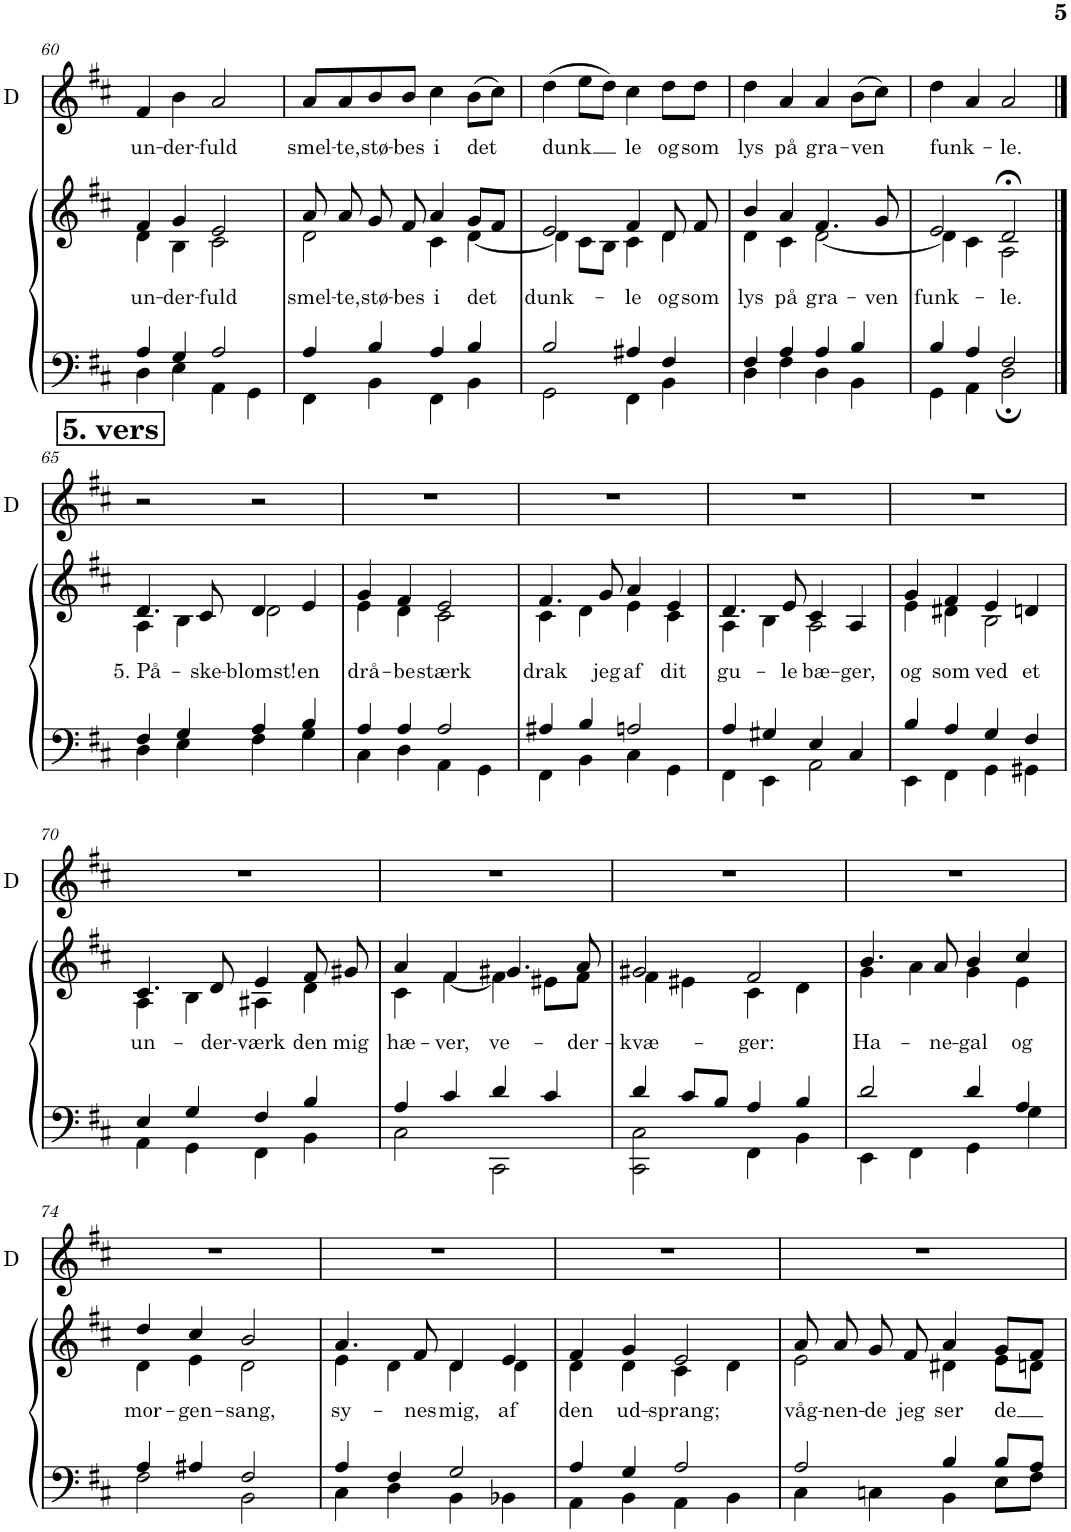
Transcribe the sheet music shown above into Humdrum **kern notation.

**kern	**kern	**text	**kern	**text
*part2	*part2	*part2	*part1	*part1
*staff3	*staff2	*staff2	*staff1	*staff1
*I"Piano	*	*	*I"Diskant	*
*I'Pno	*	*	*I'D	*
!!LO:PB:g=z
*clefF4	*clefG2	*	*clefG2	*
*k[f#c#]	*k[f#c#]	*	*k[f#c#]	*
*M4/4	*M4/4	*	*M4/4	*
=60	=60	=60	=60	=60
*^	*	*	*	*
!	!	!	!LO:LY:b	!	!LO:LY:b
*	*	*^	*	*	*
4A/	4D\	4f#/	4d\	un-	4f#/	un-
!	!	!	!	!LO:LY:b	!	!LO:LY:b
4G/	4E\	4g/	4B\	-der-	4b\	-der-
!	!	!	!	!LO:LY:b	!	!LO:LY:b
2A/	4AA\	2e/	2c#\	-fuld	2a/	-fuld
.	4GG\	.	.	.	.	.
=61	=61	=61	=61	=61	=61	=61
!	!	!	!	!LO:LY:b	!	!LO:LY:b
4A/	4FF#\	8a/	2d\	smel-	8a/L	smel-
!	!	!	!	!LO:LY:b	!	!LO:LY:b
.	.	8a/	.	-te,	8a/	-te,
!	!	!	!	!LO:LY:b	!	!LO:LY:b
4B/	4BB\	8g/	.	stø-	8b/	stø-
!	!	!	!	!LO:LY:b	!	!LO:LY:b
.	.	8f#/	.	-bes	8b/J	-bes
!	!	!	!	!LO:LY:b	!	!LO:LY:b
4A/	4FF#\	4a/	4c#\	i	4cc#\	i
!	!	!	!	!LO:LY:b	!	!LO:LY:b
4B/	4BB\	8g/L	[<4d\	det	(8b\L	det
.	.	8f#/J	.	.	8cc#\J)	.
=62	=62	=62	=62	=62	=62	=62
!	!	!	!	!LO:LY:b	!	!LO:LY:b
2B/	2GG\	2e/	4d\]	dunk-	(4dd\	dunk
.	.	.	8c#\L	.	8ee\L	.
.	.	.	8B\J	.	8dd\J)	.
!	!	!	!	!LO:LY:b	!	!LO:LY:b
4A#X/	4FF#\	4f#/	4c#\	-le	4cc#\	le
!	!	!	!	!LO:LY:b	!	!LO:LY:b
4F#/	4BB\	8d/	4d\	og	8dd\L	og
!	!	!	!	!LO:LY:b	!	!LO:LY:b
.	.	8f#/	.	som	8dd\J	som
=63	=63	=63	=63	=63	=63	=63
!	!	!	!	!LO:LY:b	!	!LO:LY:b
4F#/	4D\	4b/	4d\	lys	4dd\	lys
!	!	!	!	!LO:LY:b	!	!LO:LY:b
4A/	4F#\	4a/	4c#\	på	4a/	på
!	!	!	!	!LO:LY:b	!	!LO:LY:b
4A/	4D\	4.f#/	[<2d\	gra-	4a/	gra-
!	!	!	!	!	!	!LO:LY:b
4B/	4BB\	.	.	.	(8b\L	-ven
!	!	!	!	!LO:LY:b	!	!
.	.	8g/	.	-ven	8cc#\J)	.
=64	=64	=64	=64	=64	=64	=64
!	!	!	!	!LO:LY:b	!	!LO:LY:b
4B/	4GG\	2e/	4d\]	funk-	4dd\	funk-
4A/	4AA\	.	4c#\	.	4a/	.
!	!	!	!	!LO:LY:b	!	!LO:LY:b
2F#/	2D;\	2d;</	2A\	-le.	2a/	-le.
!!LO:LB:g=z
!!LO:REH:place=s1:a:B:cj:fs=14:t=5. vers
==65	==65	==65	==65	==65	==65	==65
!	!	!	!	!LO:LY:b	!	!
4F#/	4D\	4.d/	4A\	5. På-	2r	.
4G/	4E\	.	4B\	.	.	.
!	!	!	!	!LO:LY:b	!	!
.	.	8c#/	.	-ske-	.	.
!	!	!	!	!LO:LY:b	!	!
4A/	4F#\	4d/	2d\	-blomst!	2r	.
!	!	!	!	!LO:LY:b	!	!
4B/	4G\	4e/	.	en	.	.
=66	=66	=66	=66	=66	=66	=66
!	!	!	!	!LO:LY:b	!	!
4A/	4C#\	4g/	4e\	drå-	1r	.
!	!	!	!	!LO:LY:b	!	!
4A/	4D\	4f#/	4d\	-be	.	.
!	!	!	!	!LO:LY:b	!	!
2A/	4AA\	2e/	2c#\	stærk	.	.
.	4GG\	.	.	.	.	.
=67	=67	=67	=67	=67	=67	=67
!	!	!	!	!LO:LY:b	!	!
4A#X/	4FF#\	4.f#/	4c#\	drak	1r	.
4B/	4BB\	.	4d\	.	.	.
!	!	!	!	!LO:LY:b	!	!
.	.	8g/	.	jeg	.	.
!	!	!	!	!LO:LY:b	!	!
2An/	4C#\	4a/	4e\	af	.	.
!	!	!	!	!LO:LY:b	!	!
.	4GG\	4e/	4c#\	dit	.	.
=68	=68	=68	=68	=68	=68	=68
!	!	!	!	!LO:LY:b	!	!
4A/	4FF#\	4.d/	4A\	gu-	1r	.
4G#X/	4EE\	.	4B\	.	.	.
!	!	!	!	!LO:LY:b	!	!
.	.	8e/	.	-le	.	.
!	!	!	!	!LO:LY:b	!	!
4E/	2AA\	4c#/	2A\	bæ-	.	.
!	!	!	!	!LO:LY:b	!	!
4C#/	.	4A/	.	-ger,	.	.
=69	=69	=69	=69	=69	=69	=69
!	!	!	!	!LO:LY:b	!	!
4B/	4EE\	4g/	4e\	og	1r	.
!	!	!	!	!LO:LY:b	!	!
4A/	4FF#\	4f#/	4d#X\	som	.	.
!	!	!	!	!LO:LY:b	!	!
4G/	4GG\	4e/	2B\	ved	.	.
!	!	!	!	!LO:LY:b	!	!
4F#/	4GG#X\	4dn/	.	et	.	.
!!LO:LB:g=z
=70	=70	=70	=70	=70	=70	=70
!	!	!	!	!LO:LY:b	!	!
4E/	4AA\	4.c#/	4A\	un-	1r	.
4G/	4GG\	.	4B\	.	.	.
!	!	!	!	!LO:LY:b	!	!
.	.	8d/	.	-der-	.	.
!	!	!	!	!LO:LY:b	!	!
4F#/	4FF#\	4e/	4A#X\	-værk	.	.
!	!	!	!	!LO:LY:b	!	!
4B/	4BB\	8f#/	4d\	den	.	.
!	!	!	!	!LO:LY:b	!	!
.	.	8g#X/	.	mig	.	.
=71	=71	=71	=71	=71	=71	=71
!	!	!	!	!LO:LY:b	!	!
4A/	2C#\	4a/	4c#\	hæ-	1r	.
!	!	!	!	!LO:LY:b	!	!
4c#/	.	4f#/	[<4f#\	-ver,	.	.
!	!	!	!	!LO:LY:b	!	!
4d/	2CC#\	4.g#X/	4f#\]	ve-	.	.
4c#/	.	.	8e#X\L	.	.	.
!	!	!	!	!LO:LY:b	!	!
.	.	8a/	8f#\J	-der-	.	.
=72	=72	=72	=72	=72	=72	=72
!	!	!	!	!LO:LY:b	!	!
4d/	2CC#\ 2C#\	2g#X/	4f#\	-kvæ-	1r	.
8c#/L	.	.	4e#X\	.	.	.
8B/J	.	.	.	.	.	.
!	!	!	!	!LO:LY:b	!	!
4A/	4FF#\	2f#/	4c#\	-ger:	.	.
4B/	4BB\	.	4d\	.	.	.
=73	=73	=73	=73	=73	=73	=73
!	!	!	!	!LO:LY:b	!	!
2d/	4EE\	4.b/	4g\	Ha-	1r	.
.	4FF#\	.	4a\	.	.	.
!	!	!	!	!LO:LY:b	!	!
.	.	8a/	.	-ne-	.	.
!	!	!	!	!LO:LY:b	!	!
4d/	4GG\	4b/	4g\	-gal	.	.
!	!	!	!	!LO:LY:b	!	!
4A/	4G\	4cc#/	4e\	og	.	.
!!LO:LB:g=z
=74	=74	=74	=74	=74	=74	=74
!	!	!	!	!LO:LY:b	!	!
4A/	2F#\	4dd/	4d\	mor-	1r	.
!	!	!	!	!LO:LY:b	!	!
4A#X/	.	4cc#/	4e\	-gen-	.	.
!	!	!	!	!LO:LY:b	!	!
2F#/	2BB\	2b/	2d\	-sang,	.	.
=75	=75	=75	=75	=75	=75	=75
!	!	!	!	!LO:LY:b	!	!
4A/	4C#\	4.a/	4e\	sy-	1r	.
4F#/	4D\	.	4d\	.	.	.
!	!	!	!	!LO:LY:b	!	!
.	.	8f#/	.	-nes	.	.
!	!	!	!	!LO:LY:b	!	!
2G/	4BB\	4d/	4d\	mig,	.	.
!	!	!	!	!LO:LY:b	!	!
.	4BB-X\	4e/	4d\	af	.	.
=76	=76	=76	=76	=76	=76	=76
!	!	!	!	!LO:LY:b	!	!
4A/	4AA\	4f#/	4d\	den	1r	.
!	!	!	!	!LO:LY:b	!	!
4G/	4BB\	4g/	4d\	ud-	.	.
!	!	!	!	!LO:LY:b	!	!
2A/	4AA\	2e/	4c#\	-sprang;	.	.
.	4BB\	.	4d\	.	.	.
=77	=77	=77	=77	=77	=77	=77
!	!	!	!	!LO:LY:b	!	!
2A/	4C#\	8a/	2e\	våg-	1r	.
!	!	!	!	!LO:LY:b	!	!
.	.	8a/	.	-nen-	.	.
!	!	!	!	!LO:LY:b	!	!
.	4Cn\	8g/	.	-de	.	.
!	!	!	!	!LO:LY:b	!	!
.	.	8f#/	.	jeg	.	.
!	!	!	!	!LO:LY:b	!	!
4B/	4BB\	4a/	4d#X\	ser	.	.
!	!	!	!	!LO:LY:b	!	!
8B/L	8E\L	8g/L	8e\L	de	.	.
8A/J	8F#\J	8f#/J	8dn\J	.	.	.
*v	*v	*	*	*	*	*
*	*v	*v	*	*	*
=	=	=	=	=
*-	*-	*-	*-	*-
